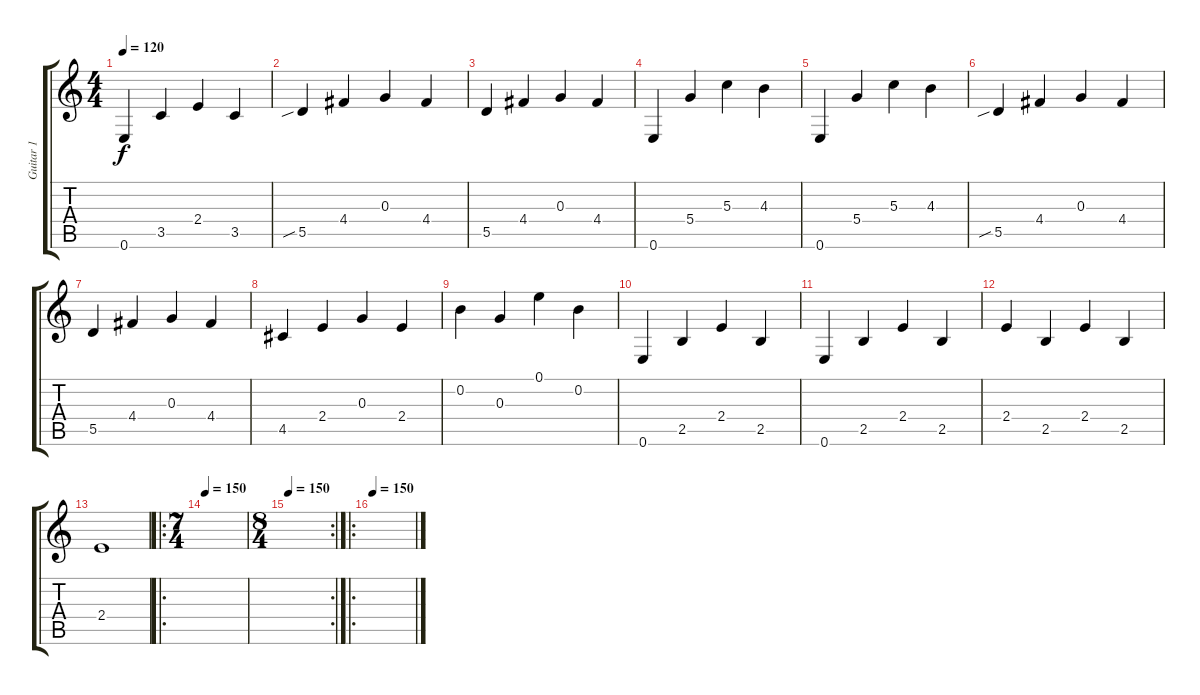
\track ("Guitar 1" "Guitar 1") {instrument acousticguitarnylon}
\staff {score tabs}
\tuning (E4 B3 G3 D3 A2 E2) {hide}
\ts (4 4)
\tempo 120
\clef g2
\ks c
0.6.4{dy f} 3.5.4 2.4.4 3.5.4 |
5.5{sib}.4 4.4.4 0.3.4 4.4.4 |
5.5.4 4.4.4 0.3.4 4.4.4 |
0.6.4 5.4.4 5.3.4 4.3.4 |
0.6.4 5.4.4 5.3.4 4.3.4 |
5.5{sib}.4 4.4.4 0.3.4 4.4.4 |
5.5.4 4.4.4 0.3.4 4.4.4 |
4.5.4 2.4.4 0.3.4 2.4.4 |
0.2.4 0.3.4 0.1.4 0.2.4 |
0.6.4 2.5.4 2.4.4 2.5.4 |
0.6.4 2.5.4 2.4.4 2.5.4 |
2.4.4 2.5.4 2.4.4 2.5.4 |
2.4.1 |
\ro
\ts (7 4)
\tempo 150
|
\rc 2
\ts (8 4)
\tempo 150
|
\ro
\tempo 150
